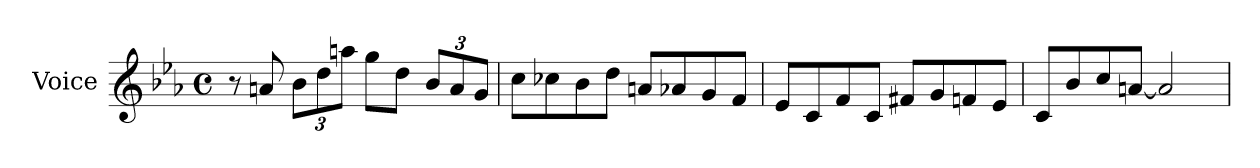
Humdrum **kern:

**kern
*part1
*staff1
*I"Voice
*I'Voice
*clefG2
*k[b-e-a-]
*M4/4
*met(c)
=1
8r
8an/
12b-\L
12dd\
12aan\J
8gg\L
8dd\J
12b-/L
12a/
12g/J
=2
8cc\L
8cc-X\
8b-\
8dd\J
8an/L
8a-X/
8g/
8f/J
=3
8e-/L
8c/
8f/
8c/J
8f#X/L
8g/
8fn/
8e-/J
=4
8c/L
8b-/
8cc/
[<8an/J
2a/]
=
*-
